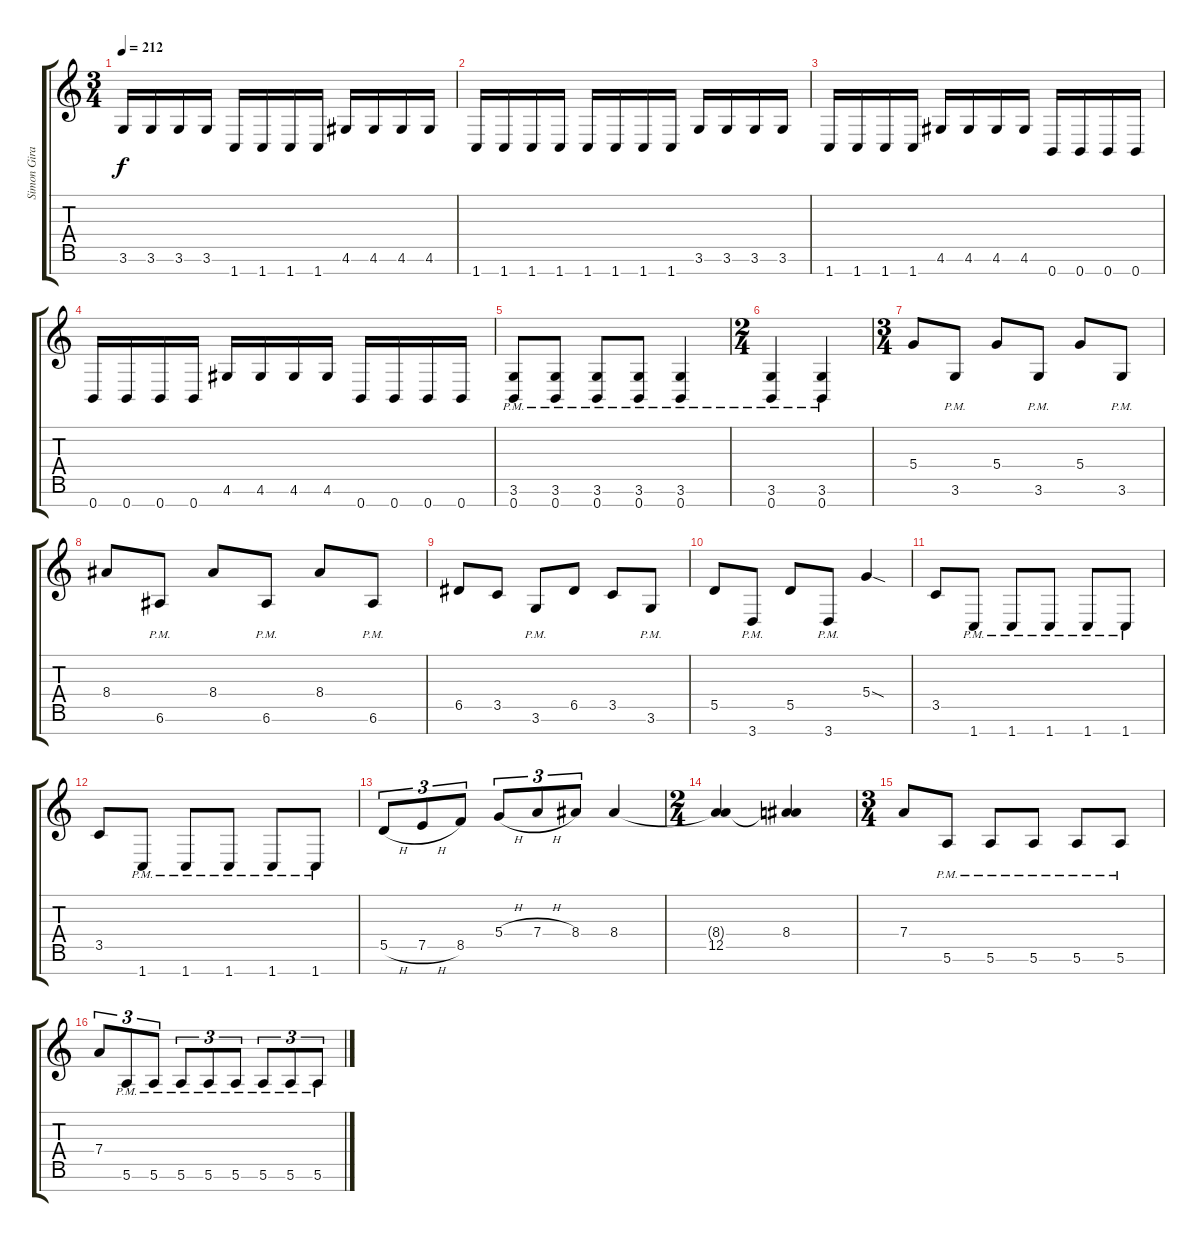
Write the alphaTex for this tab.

\track ("Simon Girard" "Simon Gira") {instrument distortionguitar}
\staff {score tabs}
\tuning (E4 B3 G3 D3 A2 E2 B1) {hide}
\ts (3 4)
\tempo 212
\clef g2
\ks c
3.6.16{dy f} 3.6.16 3.6.16 3.6.16 1.7.16 1.7.16 1.7.16 1.7.16 4.6.16 4.6.16 4.6.16 4.6.16 |
1.7.16 1.7.16 1.7.16 1.7.16 1.7.16 1.7.16 1.7.16 1.7.16 3.6.16 3.6.16 3.6.16 3.6.16 |
1.7.16 1.7.16 1.7.16 1.7.16 4.6.16 4.6.16 4.6.16 4.6.16 0.7.16 0.7.16 0.7.16 0.7.16 |
0.7.16 0.7.16 0.7.16 0.7.16 4.6.16 4.6.16 4.6.16 4.6.16 0.7.16 0.7.16 0.7.16 0.7.16 |
(3.6{pm} 0.7{pm}).8 (3.6{pm} 0.7{pm}).8 (3.6{pm} 0.7{pm}).8 (3.6{pm} 0.7{pm}).8 (3.6{pm} 0.7{pm}).4 |
\ts (2 4)
(3.6{pm} 0.7{pm}).4 (3.6{pm} 0.7{pm}).4 |
\ts (3 4)
5.4.8 3.6{pm}.8 5.4.8 3.6{pm}.8 5.4.8 3.6{pm}.8 |
8.4.8 6.6{pm}.8 8.4.8 6.6{pm}.8 8.4.8 6.6{pm}.8 |
6.5.8 3.5.8 3.6{pm}.8 6.5.8 3.5.8 3.6{pm}.8 |
5.5.8 3.7{pm}.8 5.5.8 3.7{pm}.8 5.4{sod}.4 |
3.5.8 1.7{pm}.8 1.7{pm}.8 1.7{pm}.8 1.7{pm}.8 1.7{pm}.8 |
3.5.8 1.7{pm}.8 1.7{pm}.8 1.7{pm}.8 1.7{pm}.8 1.7{pm}.8 |
5.5{h}.8{tu (3 2)} 7.5{h}.8{tu (3 2)} 8.5.8{tu (3 2)} 5.4{h}.8{tu (3 2)} 7.4{h}.8{tu (3 2)} 8.4.8{tu (3 2)} 8.4.4 |
\ts (2 4)
(8.4{t} 12.5).4 (8.4 12.5{t}).4 |
\ts (3 4)
7.4.8 5.6{pm}.8 5.6{pm}.8 5.6{pm}.8 5.6{pm}.8 5.6{pm}.8 |
7.4.8{tu (3 2)} 5.6{pm}.8{tu (3 2)} 5.6{pm}.8{tu (3 2)} 5.6{pm}.8{tu (3 2)} 5.6{pm}.8{tu (3 2)} 5.6{pm}.8{tu (3 2)} 5.6{pm}.8{tu (3 2)} 5.6{pm}.8{tu (3 2)} 5.6{pm}.8{tu (3 2)}
